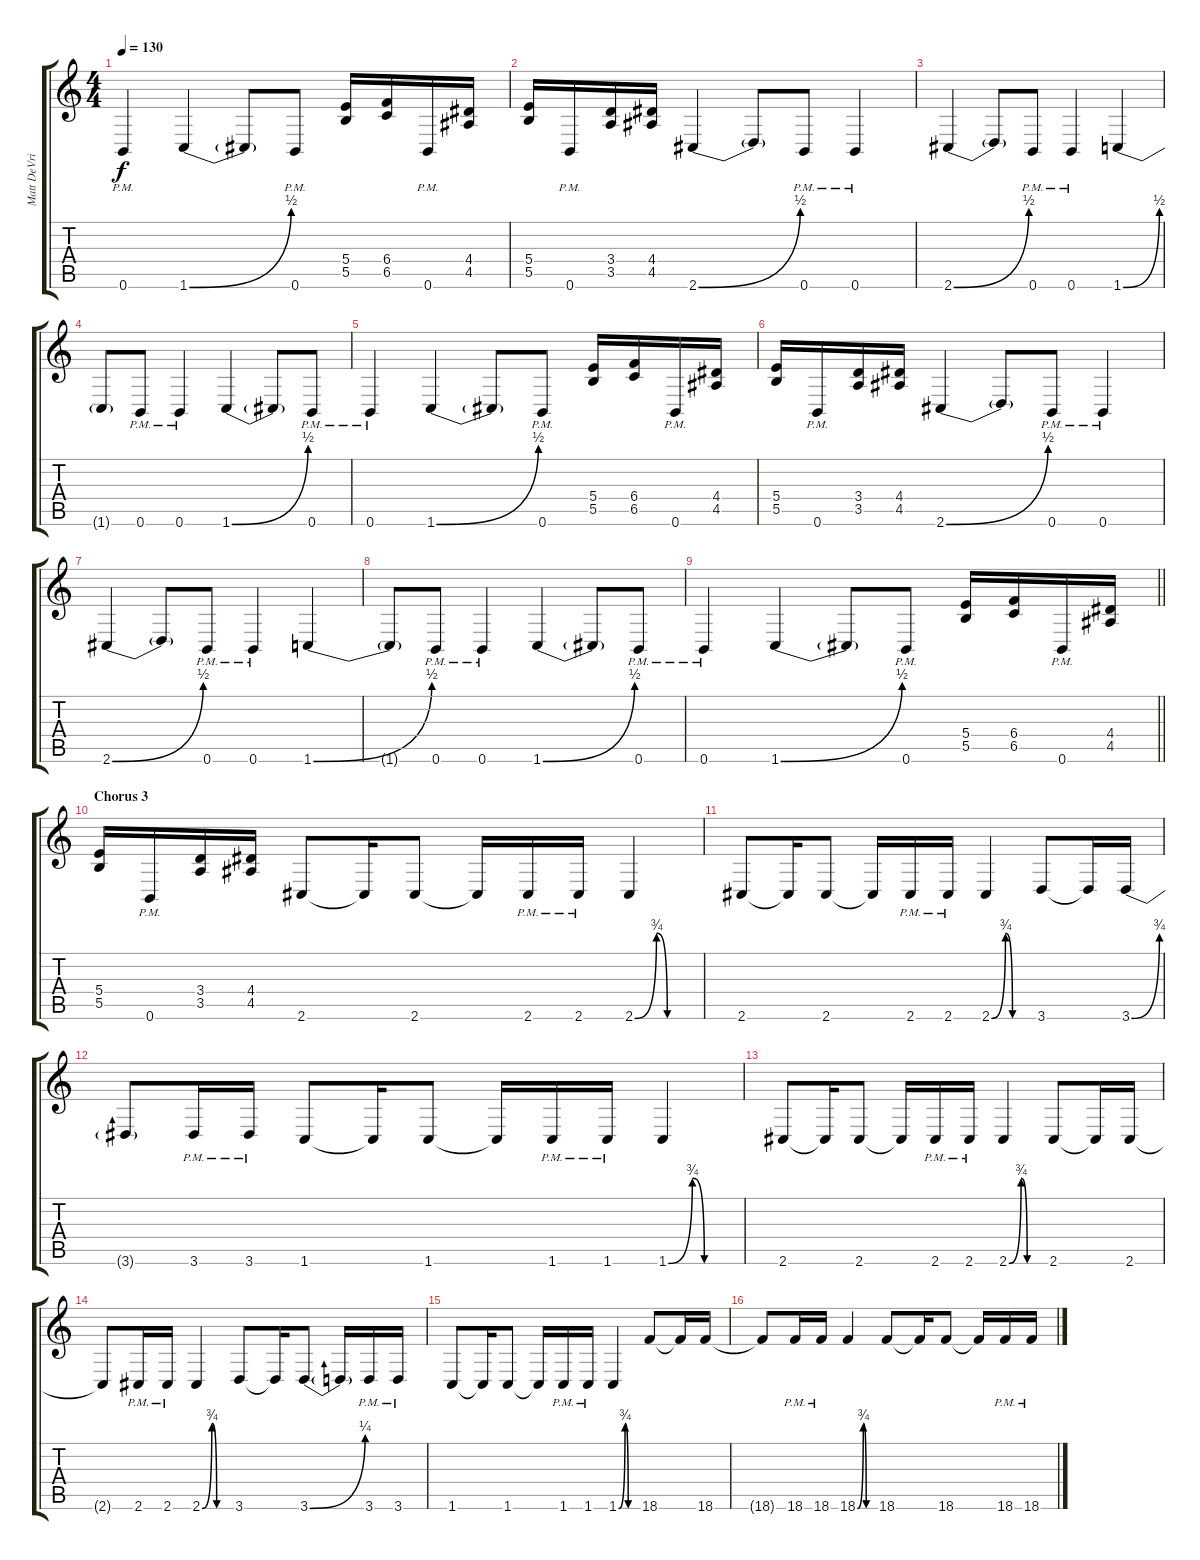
\track ("Matt DeVries" "Matt DeVri") {instrument overdrivenguitar}
\staff {score tabs}
\tuning (Db4 Ab3 E3 B2 Gb2 B1) {hide}
\ts (4 4)
\tempo 130
\clef g2
\ks c
0.6{pm}.4{dy f} 1.6{be (bend 0 0 60 2)}.4 1.6{t}.8 0.6{pm}.8 (5.4 5.5).16 (6.4 6.5).16 0.6{pm}.16 (4.4 4.5).16 |
(5.4 5.5).16 0.6{pm}.16 (3.4 3.5).16 (4.4 4.5).16 2.6{be (bend 0 0 60 2)}.4 2.6{t}.8 0.6{pm}.8 0.6{pm}.4 |
2.6{be (bend 0 0 60 2)}.4 2.6{t}.8 0.6{pm}.8 0.6{pm}.4 1.6{be (bend 0 0 60 2)}.4 |
1.6{t}.8 0.6{pm}.8 0.6{pm}.4 1.6{be (bend 0 0 60 2)}.4 1.6{t}.8 0.6{pm}.8 |
0.6{pm}.4 1.6{be (bend 0 0 60 2)}.4 1.6{t}.8 0.6{pm}.8 (5.4 5.5).16 (6.4 6.5).16 0.6{pm}.16 (4.4 4.5).16 |
(5.4 5.5).16 0.6{pm}.16 (3.4 3.5).16 (4.4 4.5).16 2.6{be (bend 0 0 60 2)}.4 2.6{t}.8 0.6{pm}.8 0.6{pm}.4 |
2.6{be (bend 0 0 60 2)}.4 2.6{t}.8 0.6{pm}.8 0.6{pm}.4 1.6{be (bend 0 0 60 2)}.4 |
1.6{t}.8 0.6{pm}.8 0.6{pm}.4 1.6{be (bend 0 0 60 2)}.4 1.6{t}.8 0.6{pm}.8 |
\barLineRight lightlight
0.6{pm}.4 1.6{be (bend 0 0 60 2)}.4 1.6{t}.8 0.6{pm}.8 (5.4 5.5).16 (6.4 6.5).16 0.6{pm}.16 (4.4 4.5).16 |
\section ("" "Chorus 3")
(5.4 5.5).16 0.6{pm}.16 (3.4 3.5).16 (4.4 4.5).16 2.6.8 2.6{t}.16 2.6.8 2.6{t}.16 2.6{pm}.16 2.6{pm}.16 2.6{be (custom 0 0 20 3 30 0 60 0)}.4 |
2.6.8 2.6{t}.16 2.6.8 2.6{t}.16 2.6{pm}.16 2.6{pm}.16 2.6{be (custom 0 0 20 3 30 0 60 0)}.4 3.6.8 3.6{t}.16 3.6{be (bend 0 0 60 3)}.16 |
3.6{t}.8 3.6{pm}.16 3.6{pm}.16 1.6.8 1.6{t}.16 1.6.8 1.6{t}.16 1.6{pm}.16 1.6{pm}.16 1.6{be (custom 0 0 20 3 30 0 60 0)}.4 |
2.6.8 2.6{t}.16 2.6.8 2.6{t}.16 2.6{pm}.16 2.6{pm}.16 2.6{be (custom 0 0 20 3 30 0 60 0)}.4 2.6.8 2.6{t}.16 2.6.16 |
2.6{t}.8 2.6{pm}.16 2.6{pm}.16 2.6{be (custom 0 0 20 3 30 0 60 0)}.4 3.6.8 3.6{t}.16 3.6{be (bend 0 0 60 1)}.8 3.6{t}.16 3.6{pm}.16 3.6{pm}.16 |
1.6.8 1.6{t}.16 1.6.8 1.6{t}.16 1.6{pm}.16 1.6{pm}.16 1.6{be (custom 0 0 20 3 30 0 60 0)}.4 18.6.8 18.6{t}.16 18.6.16 |
18.6{t}.8 18.6{pm}.16 18.6{pm}.16 18.6{be (custom 0 0 20 3 30 0 60 0)}.4 18.6.8 18.6{t}.16 18.6.8 18.6{t}.16 18.6{pm}.16 18.6{pm}.16
